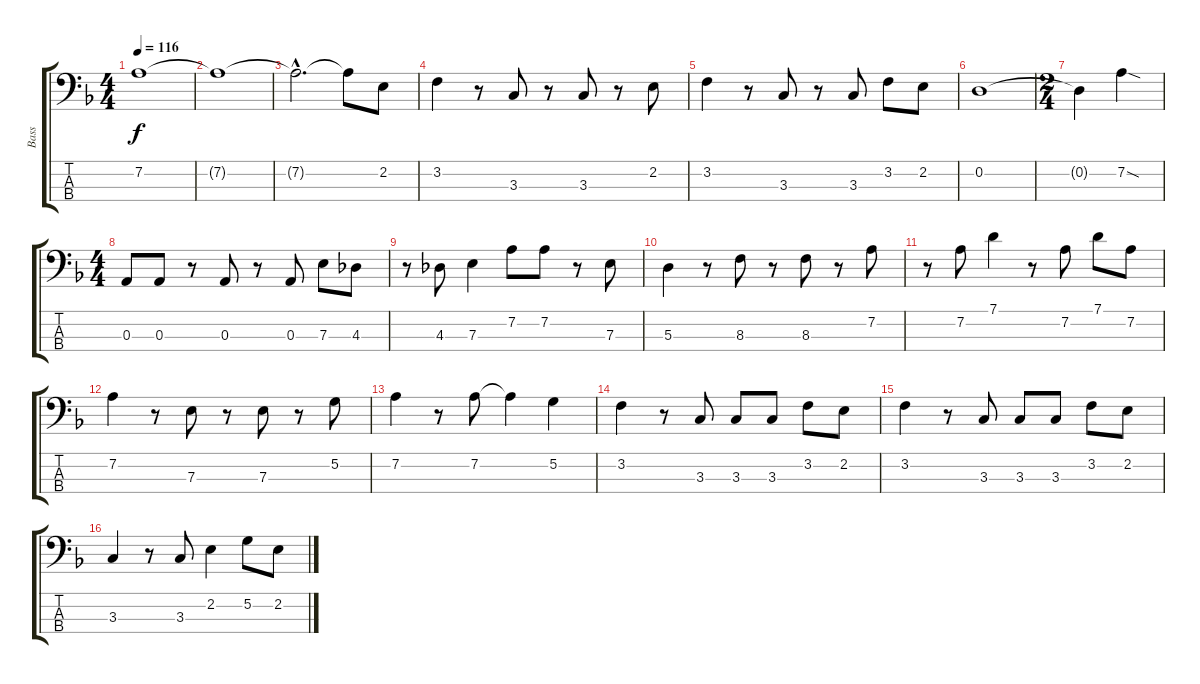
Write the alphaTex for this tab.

\track ("Bass" "Bass") {instrument electricbassfinger}
\staff {score tabs}
\tuning (G2 D2 A1 E1) {hide}
\ts (4 4)
\tempo 116
\clef f4
\ks dminor
7.2{t}.1{dy f} |
7.2{t}.1 |
7.2{hac t}.2{d} 7.2{t}.8 2.2.8 |
3.2.4 r.8 3.3.8 r.8 3.3.8 r.8 2.2.8 |
3.2.4 r.8 3.3.8 r.8 3.3.8 3.2.8 2.2.8 |
0.2.1 |
\ts (2 4)
0.2{t}.4 7.2{sod}.4 |
\ts (4 4)
0.3.8 0.3.8 r.8 0.3.8 r.8 0.3.8 7.3.8 4.3.8 |
r.8 4.3.8 7.3.4 7.2.8 7.2.8 r.8 7.3.8 |
5.3.4 r.8 8.3.8 r.8 8.3.8 r.8 7.2.8 |
r.8 7.2.8 7.1.4 r.8 7.2.8 7.1.8 7.2.8 |
7.2.4 r.8 7.3.8 r.8 7.3.8 r.8 5.2.8 |
7.2.4 r.8 7.2.8 7.2{t}.4 5.2.4 |
3.2.4 r.8 3.3.8 3.3.8 3.3.8 3.2.8 2.2.8 |
3.2.4 r.8 3.3.8 3.3.8 3.3.8 3.2.8 2.2.8 |
3.3.4 r.8 3.3.8 2.2.4 5.2.8 2.2.8
